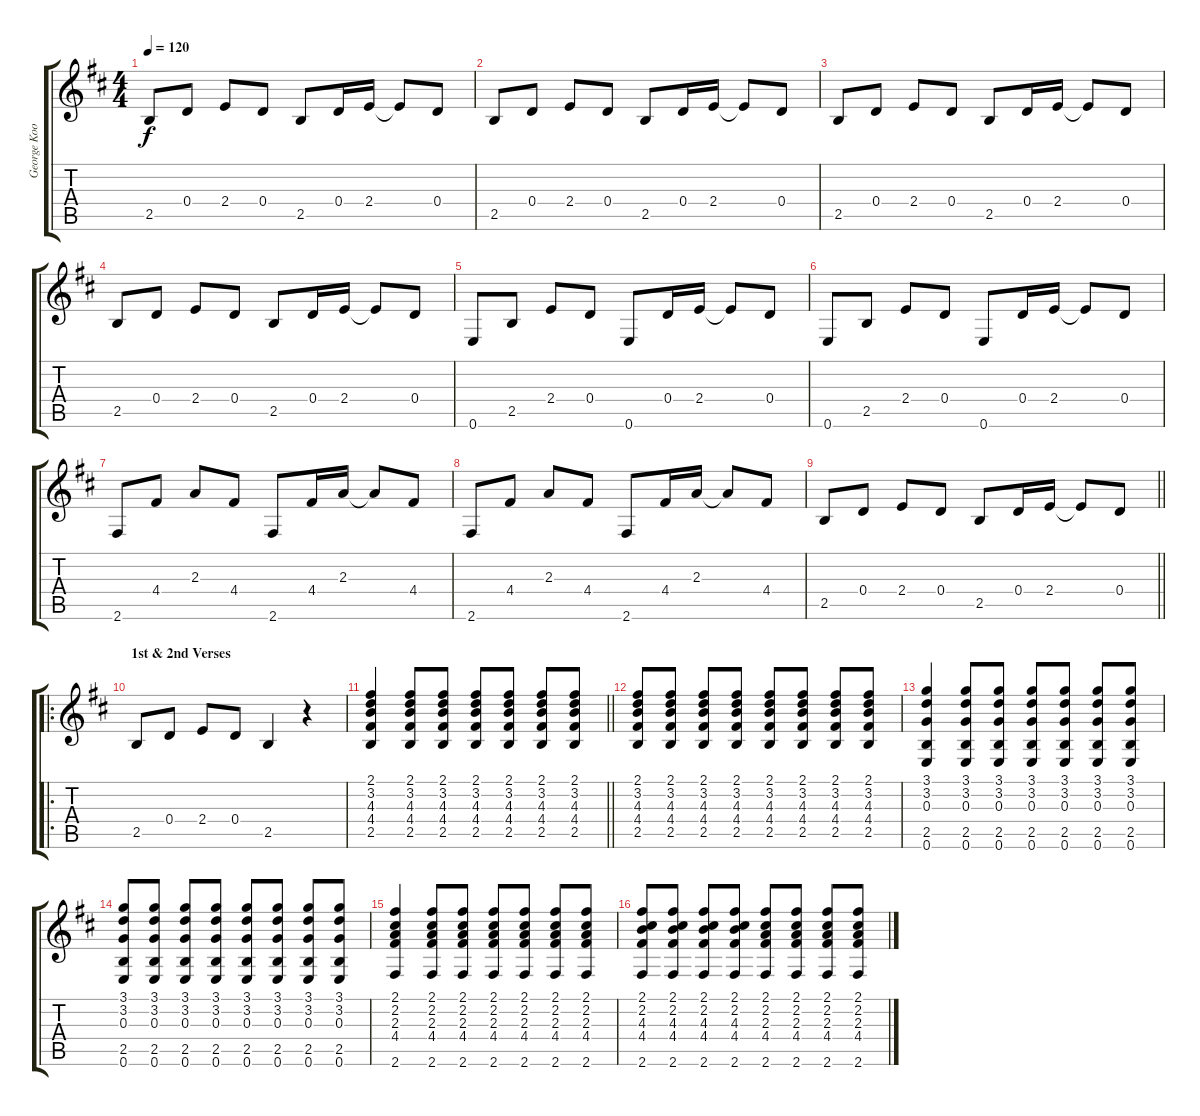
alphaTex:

\track ("George Kooymans - Gtr.1" "George Koo") {instrument acousticguitarsteel}
\staff {score tabs}
\tuning (E4 B3 G3 D3 A2 E2) {hide}
\ts (4 4)
\tempo 120
\clef g2
\ks d
2.5.8{dy f instrument acousticguitarsteel} 0.4.8 2.4.8 0.4.8 2.5.8 0.4.16 2.4.16 2.4{t}.8 0.4.8 |
2.5.8 0.4.8 2.4.8 0.4.8 2.5.8 0.4.16 2.4.16 2.4{t}.8 0.4.8 |
2.5.8 0.4.8 2.4.8 0.4.8 2.5.8 0.4.16 2.4.16 2.4{t}.8 0.4.8 |
2.5.8 0.4.8 2.4.8 0.4.8 2.5.8 0.4.16 2.4.16 2.4{t}.8 0.4.8 |
0.6.8 2.5.8 2.4.8 0.4.8 0.6.8 0.4.16 2.4.16 2.4{t}.8 0.4.8 |
0.6.8 2.5.8 2.4.8 0.4.8 0.6.8 0.4.16 2.4.16 2.4{t}.8 0.4.8 |
2.6.8 4.4.8 2.3.8 4.4.8 2.6.8 4.4.16 2.3.16 2.3{t}.8 4.4.8 |
2.6.8 4.4.8 2.3.8 4.4.8 2.6.8 4.4.16 2.3.16 2.3{t}.8 4.4.8 |
\barLineRight lightlight
2.5.8 0.4.8 2.4.8 0.4.8 2.5.8 0.4.16 2.4.16 2.4{t}.8 0.4.8 |
\ro
\section ("" "1st & 2nd Verses")
2.5.8 0.4.8 2.4.8 0.4.8 2.5.4 r.4 |
\barLineRight lightlight
(2.1 3.2 4.3 4.4 2.5).4 (2.1 3.2 4.3 4.4 2.5).8 (2.1 3.2 4.3 4.4 2.5).8 (2.1 3.2 4.3 4.4 2.5).8 (2.1 3.2 4.3 4.4 2.5).8 (2.1 3.2 4.3 4.4 2.5).8 (2.1 3.2 4.3 4.4 2.5).8 |
(2.1 3.2 4.3 4.4 2.5).8 (2.1 3.2 4.3 4.4 2.5).8 (2.1 3.2 4.3 4.4 2.5).8 (2.1 3.2 4.3 4.4 2.5).8 (2.1 3.2 4.3 4.4 2.5).8 (2.1 3.2 4.3 4.4 2.5).8 (2.1 3.2 4.3 4.4 2.5).8 (2.1 3.2 4.3 4.4 2.5).8 |
(3.1 3.2 0.3 2.5 0.6).4 (3.1 3.2 0.3 2.5 0.6).8 (3.1 3.2 0.3 2.5 0.6).8 (3.1 3.2 0.3 2.5 0.6).8 (3.1 3.2 0.3 2.5 0.6).8 (3.1 3.2 0.3 2.5 0.6).8 (3.1 3.2 0.3 2.5 0.6).8 |
(3.1 3.2 0.3 2.5 0.6).8 (3.1 3.2 0.3 2.5 0.6).8 (3.1 3.2 0.3 2.5 0.6).8 (3.1 3.2 0.3 2.5 0.6).8 (3.1 3.2 0.3 2.5 0.6).8 (3.1 3.2 0.3 2.5 0.6).8 (3.1 3.2 0.3 2.5 0.6).8 (3.1 3.2 0.3 2.5 0.6).8 |
(2.1 2.2 2.3 4.4 2.6).4 (2.1 2.2 2.3 4.4 2.6).8 (2.1 2.2 2.3 4.4 2.6).8 (2.1 2.2 2.3 4.4 2.6).8 (2.1 2.2 2.3 4.4 2.6).8 (2.1 2.2 2.3 4.4 2.6).8 (2.1 2.2 2.3 4.4 2.6).8 |
(2.1 2.2 4.3 4.4 2.6).8 (2.1 2.2 4.3 4.4 2.6).8 (2.1 2.2 4.3 4.4 2.6).8 (2.1 2.2 4.3 4.4 2.6).8 (2.1 2.2 2.3 4.4 2.6).8 (2.1 2.2 2.3 4.4 2.6).8 (2.1 2.2 2.3 4.4 2.6).8 (2.1 2.2 2.3 4.4 2.6).8
